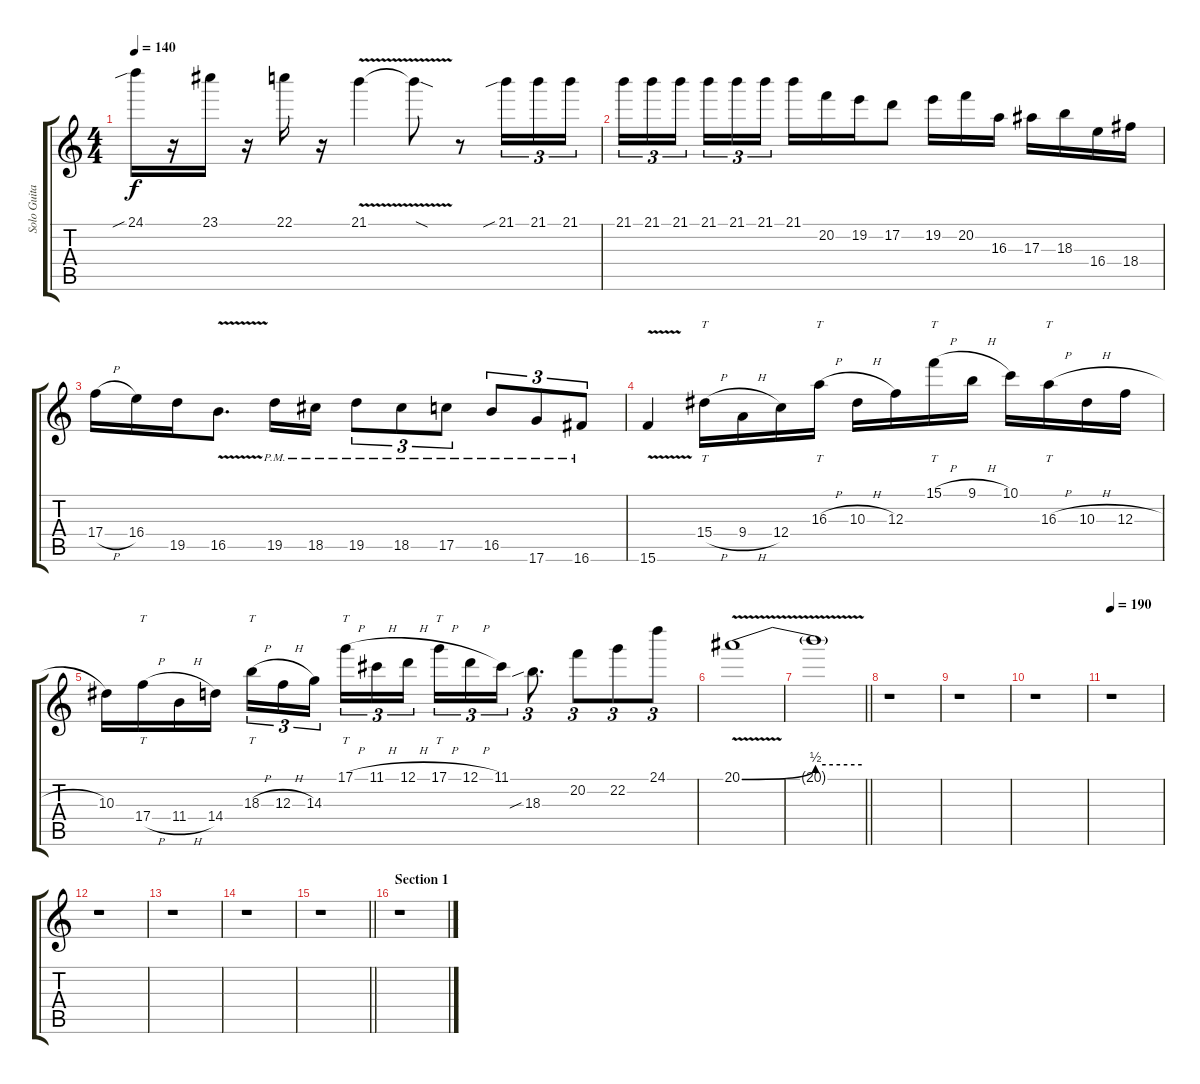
\track ("Solo Guitar (Juha)" "Solo Guita") {instrument distortionguitar}
\staff {score tabs}
\tuning (D4 A3 F3 C3 G2 D2) {hide}
\ts (4 4)
\tempo 140
\clef g2
\ks c
24.1{sib}.16{dy f} r.16 23.1.16 r.16 22.1.16 r.16 21.1{v}.4 21.1{v sod t}.8 r.8 21.1{sib}.16{tu (3 2)} 21.1.16{tu (3 2)} 21.1.16{tu (3 2)} |
21.1.16{tu (3 2)} 21.1.16{tu (3 2)} 21.1.16{tu (3 2)} 21.1.16{tu (3 2)} 21.1.16{tu (3 2)} 21.1.16{tu (3 2)} 21.1.16 20.2.16 19.2.16 17.2.8 19.2.16 20.2.16 16.3.16 17.3.16 18.3.16 16.4.16 18.4.16 |
17.4{h}.16 16.4.16 19.5.16 16.5{v}.8{d} 19.5{pm}.16 18.5{pm}.16 19.5{pm}.8{tu (3 2)} 18.5{pm}.8{tu (3 2)} 17.5{pm}.8{tu (3 2)} 16.5{pm}.8{tu (3 2)} 17.6{pm}.8{tu (3 2)} 16.6{pm}.8{tu (3 2)} |
15.6{v}.4 15.4{h}.16{tt} 9.4{h}.16 12.4.16 16.3{h}.16{tt} 10.3{h}.16 12.3.16 15.1{h}.16{tt} 9.1{h}.16 10.1.16 16.3{h}.16{tt} 10.3{h}.16 12.3{h}.16 |
10.3.16 17.4{h}.16{tt} 11.4{h}.16 14.4.16 18.3{h}.16{tt tu (3 2)} 12.3{h}.16{tu (3 2)} 14.3.16{tu (3 2)} 17.1{h}.16{tt tu (3 2)} 11.1{h}.16{tu (3 2)} 12.1{h}.16{tu (3 2)} 17.1{h}.16{tt tu (3 2)} 12.1{h}.16{tu (3 2)} 11.1.16{tu (3 2)} 18.3{sib}.8{d tu (3 2)} 20.2.8{tu (3 2)} 22.2.8{tu (3 2)} 24.1.8{tu (3 2)} |
20.1{be (bend 0 0 60 2) v}.1 |
\barLineRight lightlight
20.1{be (hold 0 2 60 2) t}.1 |
r.1 |
r.1 |
r.1 |
\tempo 190
r.1 |
r.1 |
r.1 |
r.1 |
\barLineRight lightlight
r.1 |
\section ("" "Section 1")
r.1
